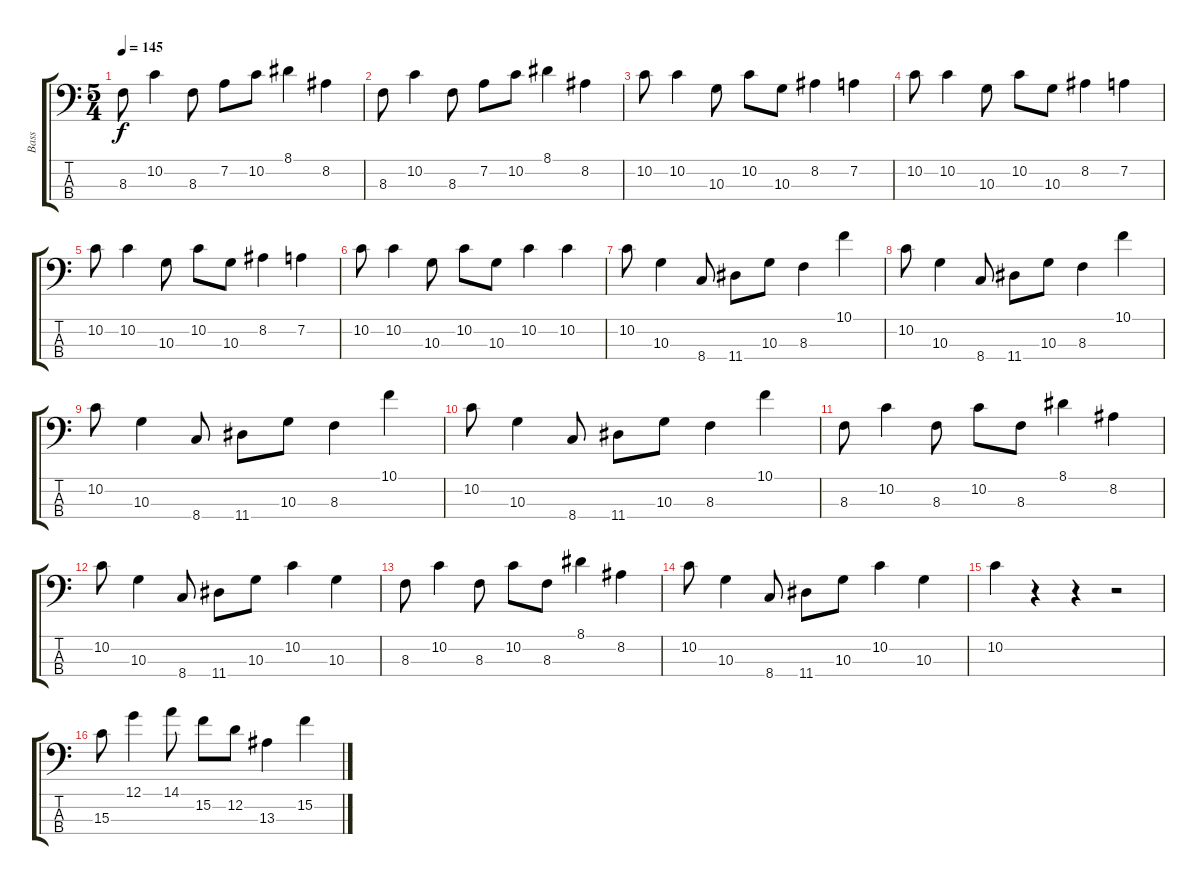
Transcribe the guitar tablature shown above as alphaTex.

\track ("Bass" "Bass") {instrument electricbassfinger}
\staff {score tabs}
\tuning (G2 D2 A1 E1) {hide}
\ts (5 4)
\tempo 145
\clef f4
\ks c
8.3.8{dy f} 10.2.4 8.3.8 7.2.8 10.2.8 8.1.4 8.2.4 |
8.3.8 10.2.4 8.3.8 7.2.8 10.2.8 8.1.4 8.2.4 |
10.2.8 10.2.4 10.3.8 10.2.8 10.3.8 8.2.4 7.2.4 |
10.2.8 10.2.4 10.3.8 10.2.8 10.3.8 8.2.4 7.2.4 |
10.2.8 10.2.4 10.3.8 10.2.8 10.3.8 8.2.4 7.2.4 |
10.2.8 10.2.4 10.3.8 10.2.8 10.3.8 10.2.4 10.2.4 |
10.2.8 10.3.4 8.4.8 11.4.8 10.3.8 8.3.4 10.1.4 |
10.2.8 10.3.4 8.4.8 11.4.8 10.3.8 8.3.4 10.1.4 |
10.2.8 10.3.4 8.4.8 11.4.8 10.3.8 8.3.4 10.1.4 |
10.2.8 10.3.4 8.4.8 11.4.8 10.3.8 8.3.4 10.1.4 |
8.3.8 10.2.4 8.3.8 10.2.8 8.3.8 8.1.4 8.2.4 |
10.2.8 10.3.4 8.4.8 11.4.8 10.3.8 10.2.4 10.3.4 |
8.3.8 10.2.4 8.3.8 10.2.8 8.3.8 8.1.4 8.2.4 |
10.2.8 10.3.4 8.4.8 11.4.8 10.3.8 10.2.4 10.3.4 |
10.2.4 r.4 r.4 r.2 |
15.3.8 12.1.4 14.1.8 15.2.8 12.2.8 13.3.4 15.2.4
